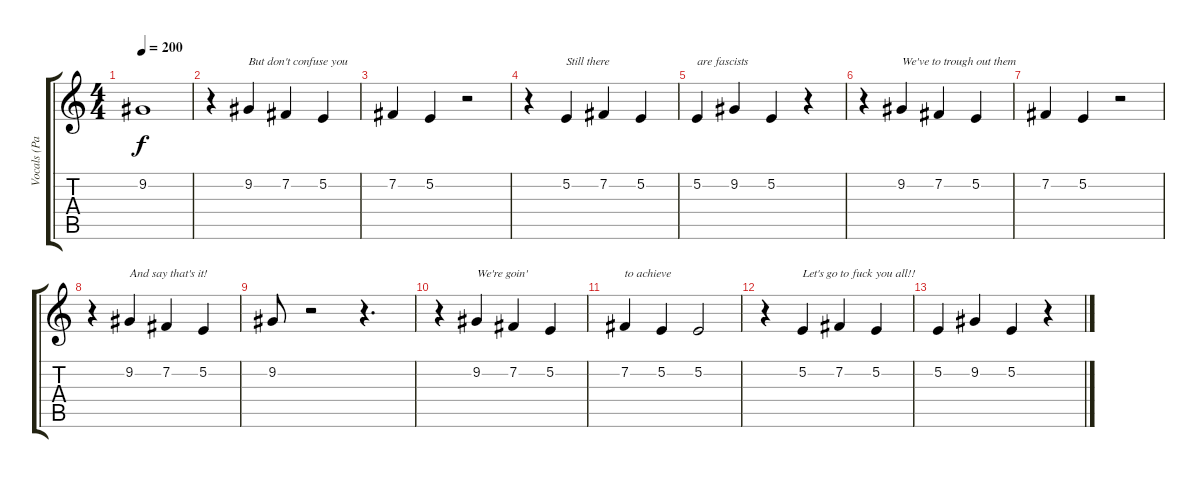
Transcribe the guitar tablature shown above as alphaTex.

\track ("Vocals (Pablo)" "Vocals (Pa") {instrument tenorsax}
\staff {score tabs}
\tuning (E4 B3 G3 D3 A2 E2) {hide}
\ts (4 4)
\tempo 200
\clef g2
\ks c
9.2.1{dy f} |
r.4 9.2.4{txt "But don't confuse you"} 7.2.4 5.2.4 |
7.2.4 5.2.4 r.2 |
r.4 5.2.4{txt "Still there"} 7.2.4 5.2.4 |
5.2.4{txt "are fascists"} 9.2.4 5.2.4 r.4 |
r.4 9.2.4{txt "We've to trough out them"} 7.2.4 5.2.4 |
7.2.4 5.2.4 r.2 |
r.4 9.2.4{txt "And say that's it!"} 7.2.4 5.2.4 |
9.2.8 r.2 r.4{d} |
r.4 9.2.4{txt "We're goin'"} 7.2.4 5.2.4 |
7.2.4{txt "to achieve"} 5.2.4 5.2.2 |
r.4 5.2.4{txt "Let's go to fuck you all!!"} 7.2.4 5.2.4 |
5.2.4 9.2.4 5.2.4 r.4
